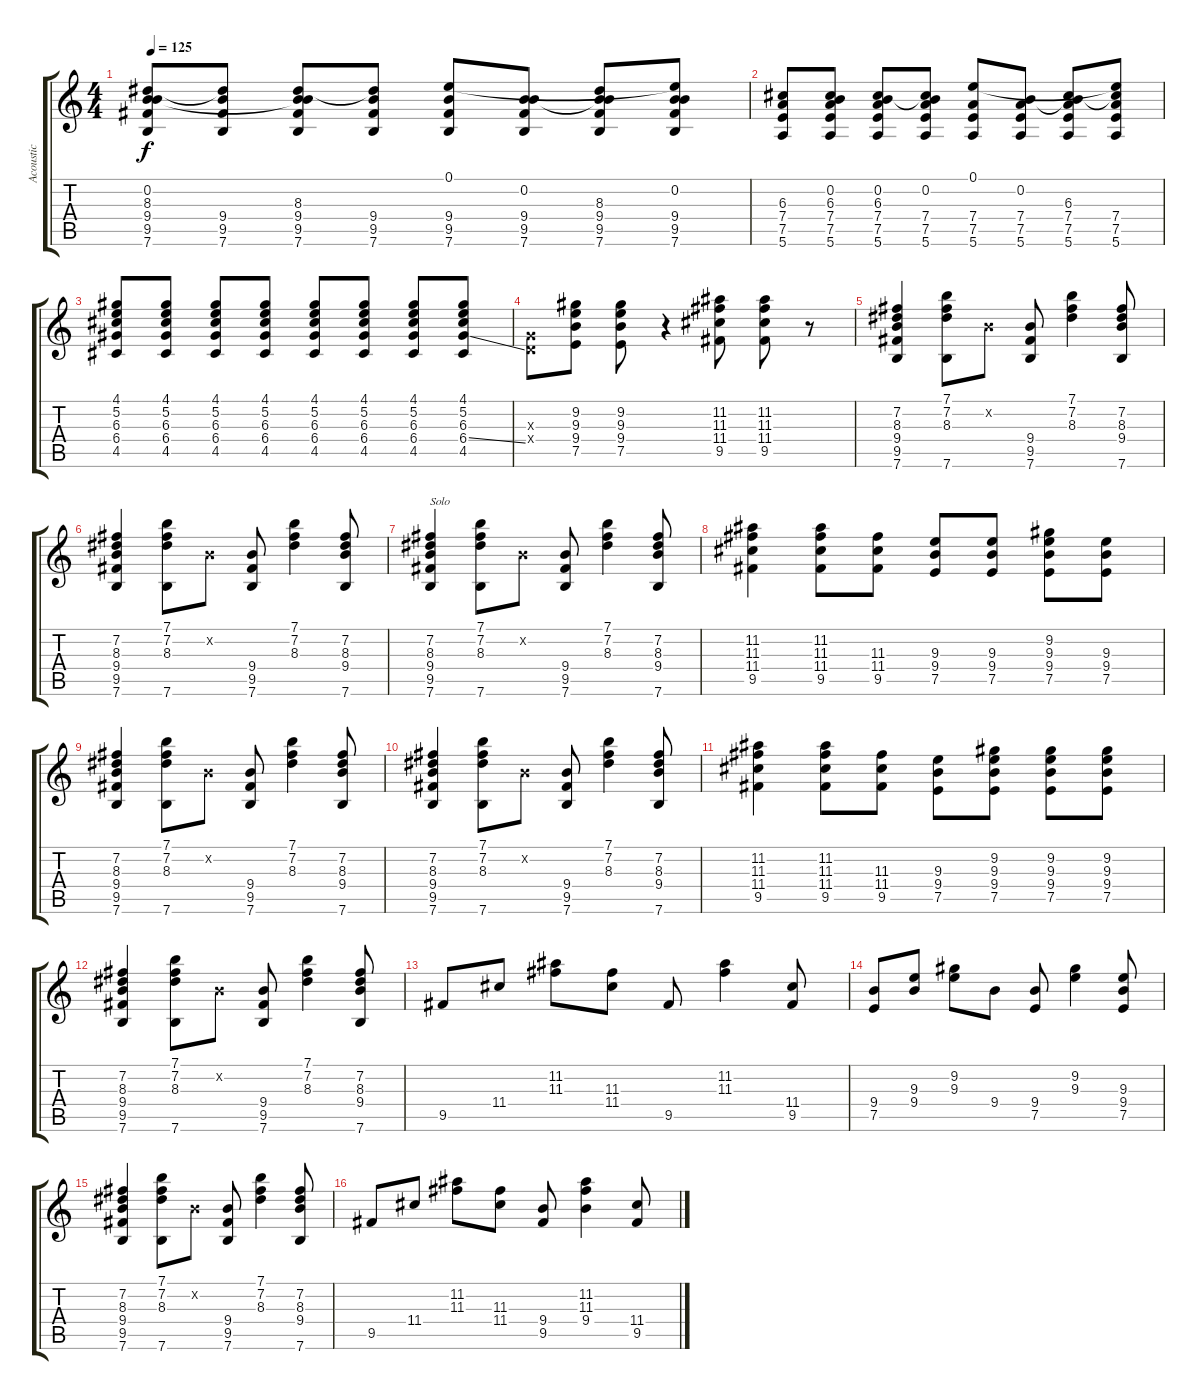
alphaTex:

\track ("Acoustic" "Acoustic") {instrument acousticguitarnylon}
\staff {score tabs}
\tuning (E4 B3 G3 D3 A2 E2) {hide}
\ts (4 4)
\tempo 125
\clef g2
\ks c
(0.2 8.3 9.4 9.5 7.6).8{dy f} (8.3{t} 9.4 9.5 7.6).8 (0.2{t} 8.3 9.4 9.5 7.6).8 (8.3{t} 9.4 9.5 7.6).8 (0.1 9.4 9.5 7.6).8 (0.2 9.4 9.5 7.6).8 (0.2{t} 8.3 9.4 9.5 7.6).8 (0.1{t} 0.2 9.4 9.5 7.6).8 |
(6.3 7.4 7.5 5.6).8 (0.2 6.3 7.4 7.5 5.6).8 (0.2 6.3 7.4 7.5 5.6).8 (0.2 6.3{t} 7.4 7.5 5.6).8 (0.1 7.4 7.5 5.6).8 (0.2 7.4 7.5 5.6).8 (0.2{t} 6.3 7.4 7.5 5.6).8 (0.1{t} 6.3{t} 7.4 7.5 5.6).8 |
(4.1 5.2 6.3 6.4 4.5).8 (4.1 5.2 6.3 6.4 4.5).8 (4.1 5.2 6.3 6.4 4.5).8 (4.1 5.2 6.3 6.4 4.5).8 (4.1 5.2 6.3 6.4 4.5).8 (4.1 5.2 6.3 6.4 4.5).8 (4.1 5.2 6.3 6.4 4.5).8 (4.1 5.2 6.3 6.4{ss} 4.5).8 |
(0.3{x} 0.4{x}).8 (9.2 9.3 9.4 7.5).8 (9.2 9.3 9.4 7.5).8 r.4 (11.2 11.3 11.4 9.5).8 (11.2 11.3 11.4 9.5).8 r.8 |
(7.2 8.3 9.4 9.5 7.6).4 (7.1 7.2 8.3 7.6).8 0.2{x}.8 (9.4 9.5 7.6).8 (7.1 7.2 8.3).4 (7.2 8.3 9.4 7.6).8 |
(7.2 8.3 9.4 9.5 7.6).4 (7.1 7.2 8.3 7.6).8 0.2{x}.8 (9.4 9.5 7.6).8 (7.1 7.2 8.3).4 (7.2 8.3 9.4 7.6).8 |
(7.2 8.3 9.4 9.5 7.6).4{txt "Solo"} (7.1 7.2 8.3 7.6).8 0.2{x}.8 (9.4 9.5 7.6).8 (7.1 7.2 8.3).4 (7.2 8.3 9.4 7.6).8 |
(11.2 11.3 11.4 9.5).4 (11.2 11.3 11.4 9.5).8 (11.3 11.4 9.5).8 (9.3 9.4 7.5).8 (9.3 9.4 7.5).8 (9.2 9.3 9.4 7.5).8 (9.3 9.4 7.5).8 |
(7.2 8.3 9.4 9.5 7.6).4 (7.1 7.2 8.3 7.6).8 0.2{x}.8 (9.4 9.5 7.6).8 (7.1 7.2 8.3).4 (7.2 8.3 9.4 7.6).8 |
(7.2 8.3 9.4 9.5 7.6).4 (7.1 7.2 8.3 7.6).8 0.2{x}.8 (9.4 9.5 7.6).8 (7.1 7.2 8.3).4 (7.2 8.3 9.4 7.6).8 |
(11.2 11.3 11.4 9.5).4 (11.2 11.3 11.4 9.5).8 (11.3 11.4 9.5).8 (9.3 9.4 7.5).8 (9.2 9.3 9.4 7.5).8 (9.2 9.3 9.4 7.5).8 (9.2 9.3 9.4 7.5).8 |
(7.2 8.3 9.4 9.5 7.6).4 (7.1 7.2 8.3 7.6).8 0.2{x}.8 (9.4 9.5 7.6).8 (7.1 7.2 8.3).4 (7.2 8.3 9.4 7.6).8 |
9.5.8 11.4.8 (11.2 11.3).8 (11.3 11.4).8 9.5.8 (11.2 11.3).4 (11.4 9.5).8 |
(9.4 7.5).8 (9.3 9.4).8 (9.2 9.3).8 9.4.8 (9.4 7.5).8 (9.2 9.3).4 (9.3 9.4 7.5).8 |
(7.2 8.3 9.4 9.5 7.6).4 (7.1 7.2 8.3 7.6).8 0.2{x}.8 (9.4 9.5 7.6).8 (7.1 7.2 8.3).4 (7.2 8.3 9.4 7.6).8 |
9.5.8 11.4.8 (11.2 11.3).8 (11.3 11.4).8 (9.4 9.5).8 (11.2 11.3 9.4).4 (11.4 9.5).8
